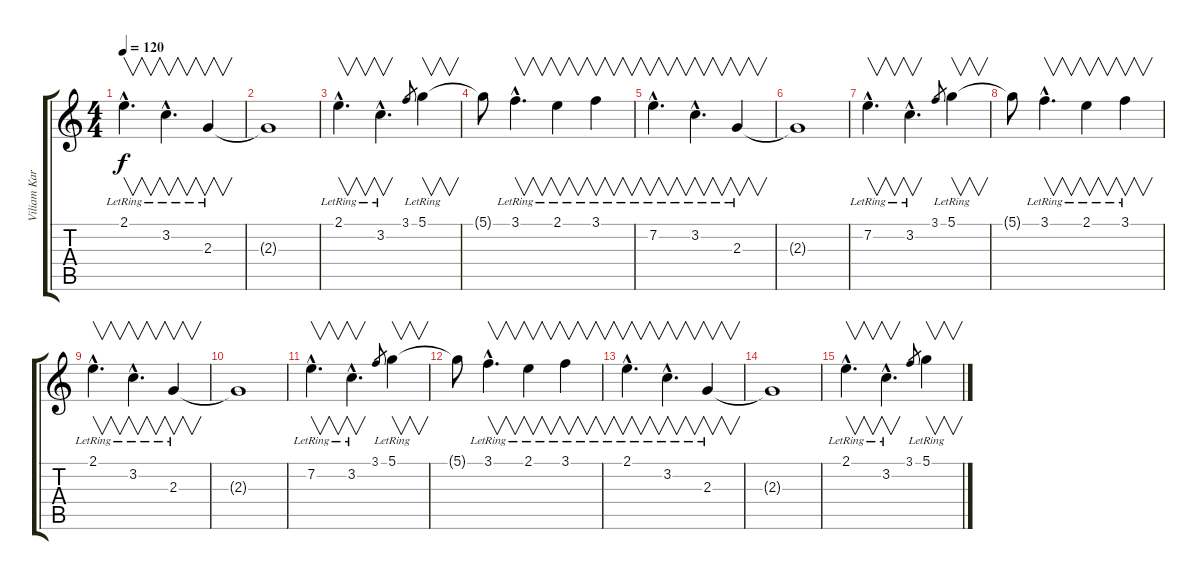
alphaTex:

\track ("Viliam Karkoska" "Viliam Kar") {instrument electricguitarjazz}
\staff {score tabs}
\tuning (D4 A3 F3 C3 G2 C2) {hide}
\ts (4 4)
\tempo 120
\clef g2
\ks c
2.1{hac lr}.4{v d dy f} 3.2{hac lr}.4{v d} 2.3{lr}.4{v} |
2.3{t}.1 |
2.1{hac lr}.4{v d} 3.2{hac lr}.4{v d} 3.1.8{gr} 5.1{lr}.4{v} |
5.1{t}.8 3.1{hac lr}.4{v d} 2.1{lr}.4{v} 3.1{lr}.4{v} |
7.2{hac lr}.4{v d} 3.2{hac lr}.4{v d} 2.3{lr}.4{v} |
2.3{t}.1 |
7.2{hac lr}.4{v d} 3.2{hac lr}.4{v d} 3.1.8{gr} 5.1{lr}.4{v} |
5.1{t}.8 3.1{hac lr}.4{v d} 2.1{lr}.4{v} 3.1{lr}.4{v} |
2.1{hac lr}.4{v d} 3.2{hac lr}.4{v d} 2.3{lr}.4{v} |
2.3{t}.1 |
7.2{hac lr}.4{v d} 3.2{hac lr}.4{v d} 3.1.8{gr} 5.1{lr}.4{v} |
5.1{t}.8 3.1{hac lr}.4{v d} 2.1{lr}.4{v} 3.1{lr}.4{v} |
2.1{hac lr}.4{v d} 3.2{hac lr}.4{v d} 2.3{lr}.4{v} |
2.3{t}.1 |
2.1{hac lr}.4{v d} 3.2{hac lr}.4{v d} 3.1.8{gr} 5.1{lr}.4{v}
